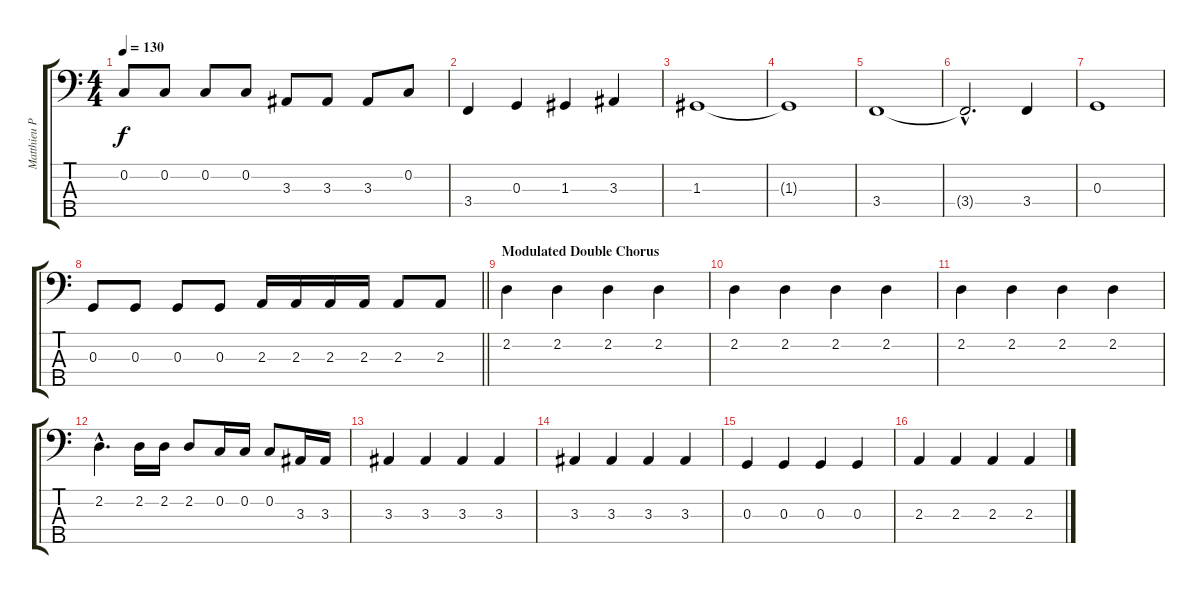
\track ("Matthieu Plana (Bass)" "Matthieu P") {instrument electricbassfinger}
\staff {score tabs}
\tuning (F2 C2 G1 D1 A0) {hide}
\ts (4 4)
\tempo 130
\clef f4
\ks c
0.2.8{dy f} 0.2.8 0.2.8 0.2.8 3.3.8 3.3.8 3.3.8 0.2.8 |
3.4.4 0.3.4 1.3.4 3.3.4 |
1.3.1 |
1.3{t}.1 |
3.4.1 |
3.4{hac t}.2{d} 3.4.4 |
0.3.1 |
\barLineRight lightlight
0.3.8 0.3.8 0.3.8 0.3.8 2.3.16 2.3.16 2.3.16 2.3.16 2.3.8 2.3.8 |
\section ("" "Modulated Double Chorus")
2.2.4 2.2.4 2.2.4 2.2.4 |
2.2.4 2.2.4 2.2.4 2.2.4 |
2.2.4 2.2.4 2.2.4 2.2.4 |
2.2{hac}.4{d} 2.2.16 2.2.16 2.2.8 0.2.16 0.2.16 0.2.8 3.3.16 3.3.16 |
3.3.4 3.3.4 3.3.4 3.3.4 |
3.3.4 3.3.4 3.3.4 3.3.4 |
0.3.4 0.3.4 0.3.4 0.3.4 |
2.3.4 2.3.4 2.3.4 2.3.4
